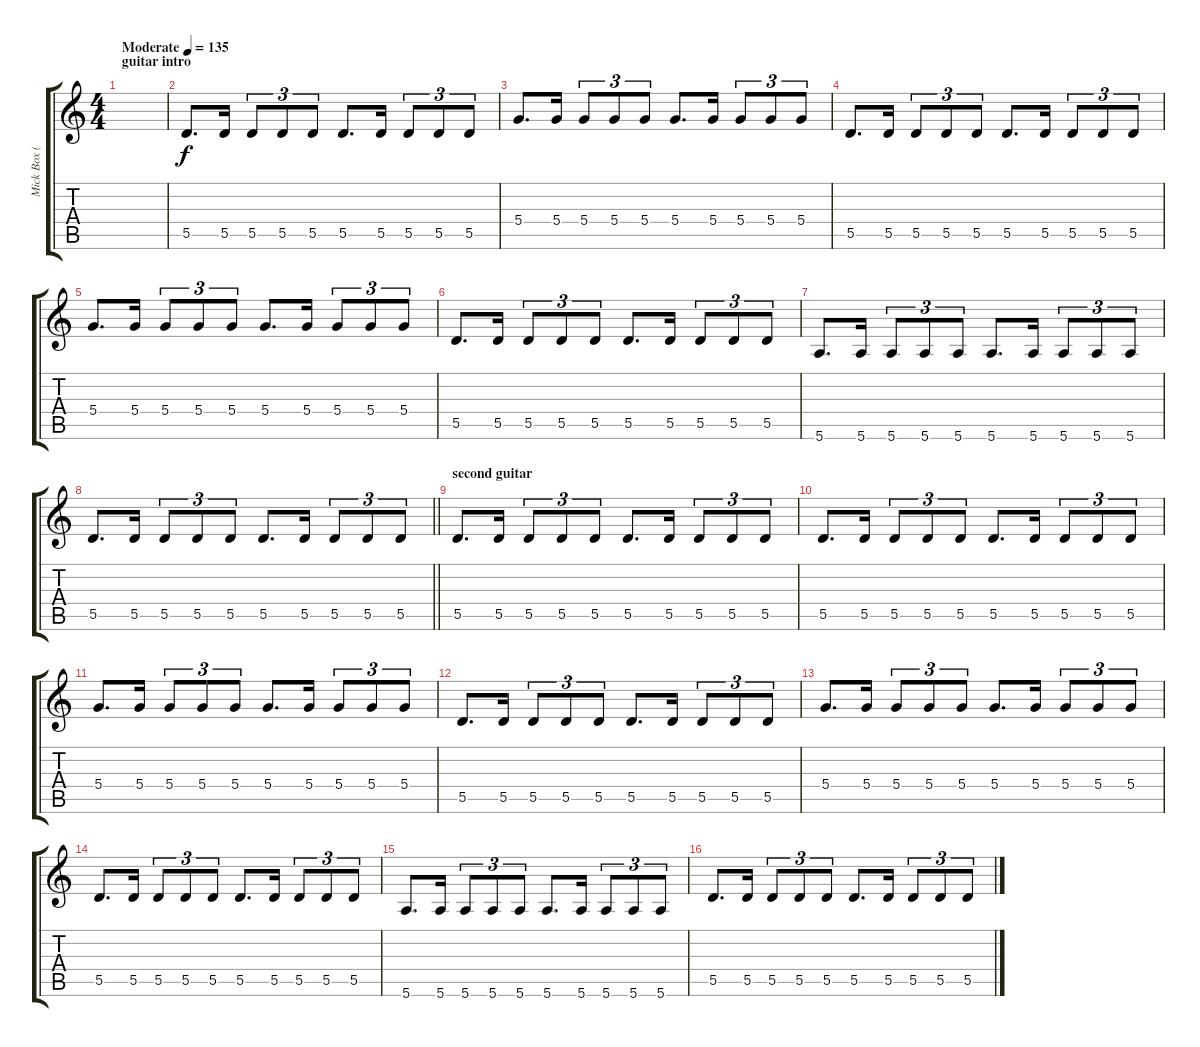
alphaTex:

\track ("Mick Box (rhytm)" "Mick Box (") {instrument overdrivenguitar}
\staff {score tabs}
\tuning (E4 B3 G3 D3 A2 E2) {hide}
\ts (4 4)
\section ("" "guitar intro")
\tempo (135 "Moderate")
\clef g2
\ks c
|
5.5.8{d} 5.5.16 5.5.8{tu (3 2)} 5.5.8{tu (3 2)} 5.5.8{tu (3 2)} 5.5.8{d} 5.5.16 5.5.8{tu (3 2)} 5.5.8{tu (3 2)} 5.5.8{tu (3 2)} |
5.4.8{d} 5.4.16 5.4.8{tu (3 2)} 5.4.8{tu (3 2)} 5.4.8{tu (3 2)} 5.4.8{d} 5.4.16 5.4.8{tu (3 2)} 5.4.8{tu (3 2)} 5.4.8{tu (3 2)} |
5.5.8{d} 5.5.16 5.5.8{tu (3 2)} 5.5.8{tu (3 2)} 5.5.8{tu (3 2)} 5.5.8{d} 5.5.16 5.5.8{tu (3 2)} 5.5.8{tu (3 2)} 5.5.8{tu (3 2)} |
5.4.8{d} 5.4.16 5.4.8{tu (3 2)} 5.4.8{tu (3 2)} 5.4.8{tu (3 2)} 5.4.8{d} 5.4.16 5.4.8{tu (3 2)} 5.4.8{tu (3 2)} 5.4.8{tu (3 2)} |
5.5.8{d} 5.5.16 5.5.8{tu (3 2)} 5.5.8{tu (3 2)} 5.5.8{tu (3 2)} 5.5.8{d} 5.5.16 5.5.8{tu (3 2)} 5.5.8{tu (3 2)} 5.5.8{tu (3 2)} |
5.6.8{d} 5.6.16 5.6.8{tu (3 2)} 5.6.8{tu (3 2)} 5.6.8{tu (3 2)} 5.6.8{d} 5.6.16 5.6.8{tu (3 2)} 5.6.8{tu (3 2)} 5.6.8{tu (3 2)} |
\barLineRight lightlight
5.5.8{d} 5.5.16 5.5.8{tu (3 2)} 5.5.8{tu (3 2)} 5.5.8{tu (3 2)} 5.5.8{d} 5.5.16 5.5.8{tu (3 2)} 5.5.8{tu (3 2)} 5.5.8{tu (3 2)} |
\section ("" "second guitar")
5.5.8{d} 5.5.16 5.5.8{tu (3 2)} 5.5.8{tu (3 2)} 5.5.8{tu (3 2)} 5.5.8{d} 5.5.16 5.5.8{tu (3 2)} 5.5.8{tu (3 2)} 5.5.8{tu (3 2)} |
5.5.8{d} 5.5.16 5.5.8{tu (3 2)} 5.5.8{tu (3 2)} 5.5.8{tu (3 2)} 5.5.8{d} 5.5.16 5.5.8{tu (3 2)} 5.5.8{tu (3 2)} 5.5.8{tu (3 2)} |
5.4.8{d} 5.4.16 5.4.8{tu (3 2)} 5.4.8{tu (3 2)} 5.4.8{tu (3 2)} 5.4.8{d} 5.4.16 5.4.8{tu (3 2)} 5.4.8{tu (3 2)} 5.4.8{tu (3 2)} |
5.5.8{d} 5.5.16 5.5.8{tu (3 2)} 5.5.8{tu (3 2)} 5.5.8{tu (3 2)} 5.5.8{d} 5.5.16 5.5.8{tu (3 2)} 5.5.8{tu (3 2)} 5.5.8{tu (3 2)} |
5.4.8{d} 5.4.16 5.4.8{tu (3 2)} 5.4.8{tu (3 2)} 5.4.8{tu (3 2)} 5.4.8{d} 5.4.16 5.4.8{tu (3 2)} 5.4.8{tu (3 2)} 5.4.8{tu (3 2)} |
5.5.8{d} 5.5.16 5.5.8{tu (3 2)} 5.5.8{tu (3 2)} 5.5.8{tu (3 2)} 5.5.8{d} 5.5.16 5.5.8{tu (3 2)} 5.5.8{tu (3 2)} 5.5.8{tu (3 2)} |
5.6.8{d} 5.6.16 5.6.8{tu (3 2)} 5.6.8{tu (3 2)} 5.6.8{tu (3 2)} 5.6.8{d} 5.6.16 5.6.8{tu (3 2)} 5.6.8{tu (3 2)} 5.6.8{tu (3 2)} |
5.5.8{d} 5.5.16 5.5.8{tu (3 2)} 5.5.8{tu (3 2)} 5.5.8{tu (3 2)} 5.5.8{d} 5.5.16 5.5.8{tu (3 2)} 5.5.8{tu (3 2)} 5.5.8{tu (3 2)}
